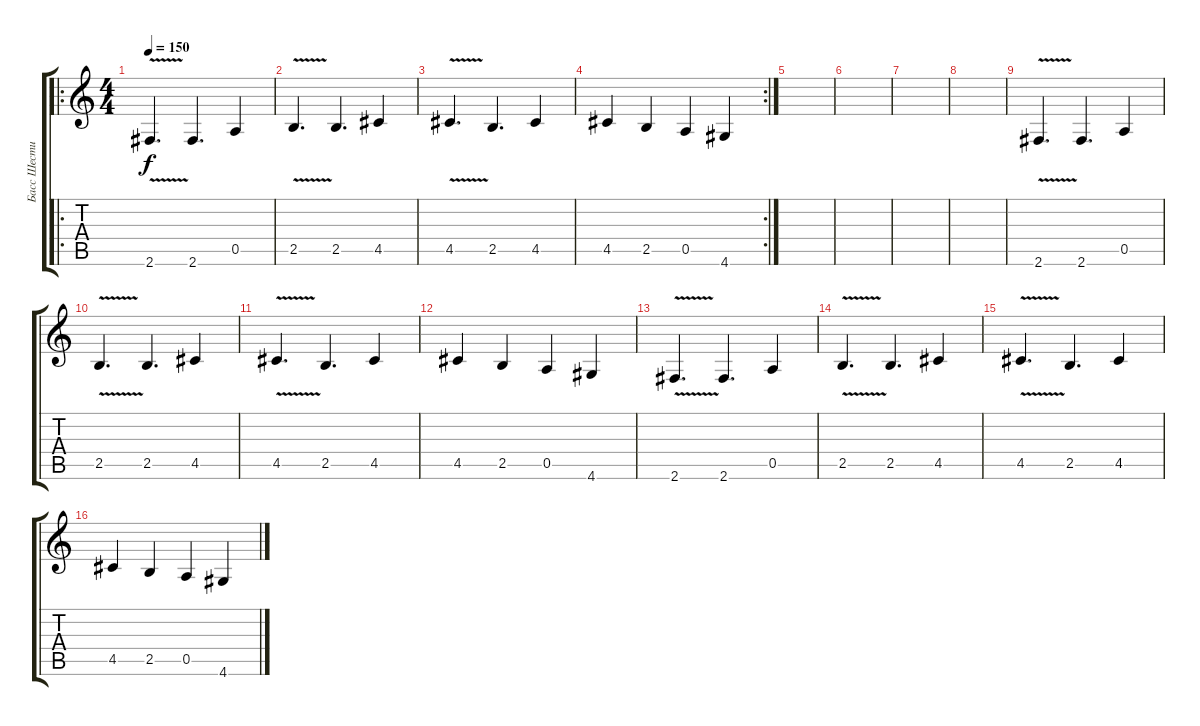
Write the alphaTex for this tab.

\track ("Басс Шестиструнка" "Басс Шести") {instrument acousticguitarsteel}
\staff {score tabs}
\tuning (E4 B3 G3 D3 A2 E2) {hide}
\ro
\ts (4 4)
\tempo 150
\clef g2
\ks c
2.6{v}.4{d dy f} 2.6.4{d} 0.5.4 |
2.5{v}.4{d} 2.5.4{d} 4.5.4 |
4.5{v}.4{d} 2.5.4{d} 4.5.4 |
\rc 2
4.5.4 2.5.4 0.5.4 4.6.4 |
|
|
|
|
2.6{v}.4{d} 2.6.4{d} 0.5.4 |
2.5{v}.4{d} 2.5.4{d} 4.5.4 |
4.5{v}.4{d} 2.5.4{d} 4.5.4 |
4.5.4 2.5.4 0.5.4 4.6.4 |
2.6{v}.4{d} 2.6.4{d} 0.5.4 |
2.5{v}.4{d} 2.5.4{d} 4.5.4 |
4.5{v}.4{d} 2.5.4{d} 4.5.4 |
4.5.4 2.5.4 0.5.4 4.6.4
